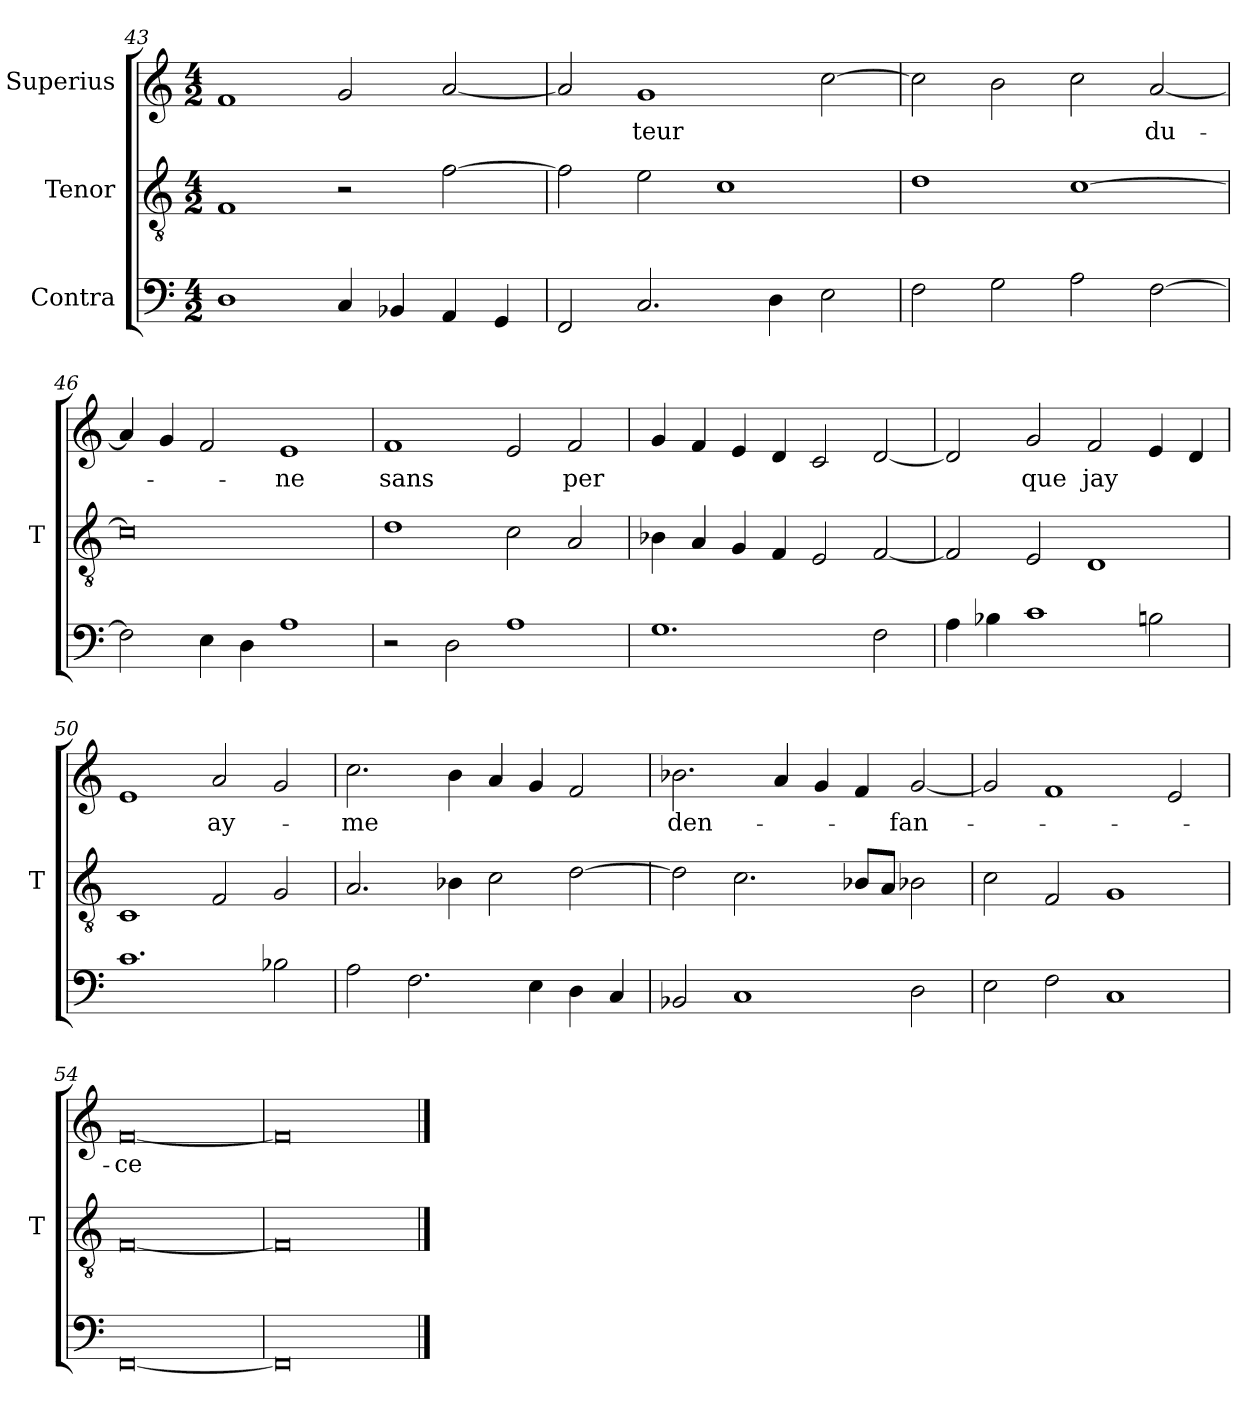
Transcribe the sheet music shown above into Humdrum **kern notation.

**kern	**kern	**kern	**text
*part3	*part2	*part1	*part1
*staff3	*staff2	*staff1	*staff1
*I"Contra	*I"Tenor	*I"Superius	*
*	*I'T	*	*
*clefF4	*clefGv2	*clefG2	*
*M4/2	*M4/2	*M4/2	*
=43	=43	=43	=43
1D	1F	1f	.
4C	2r	2g	.
4BB-X	.	.	.
4AA	[2f	[2a	.
4GG	.	.	.
=44	=44	=44	=44
2FF	2f]	2a]	.
2.C	2e	1g	-teur
.	1c	.	.
4D	.	.	.
2E	.	[2cc	.
=45	=45	=45	=45
2F	1d	2cc]	.
2G	.	2b	.
2A	[1c	2cc	.
[2F	.	[2a	du-
=46	=46	=46	=46
2F]	0c]	4a]	.
.	.	4g	.
4E	.	2f	.
4D	.	.	.
1A	.	1e	-ne
=47	=47	=47	=47
2r	1d	1f	-sans
2D	.	.	.
1A	2c	2e	.
.	2A	2f	-per
=48	=48	=48	=48
1.G	4B-X	4g	.
.	4A	4f	.
.	4G	4e	.
.	4F	4d	.
.	2E	2c	.
2F	[2F	[2d	.
=49	=49	=49	=49
4A	2F]	2d]	.
4B-X	.	.	.
1c	2E	2g	-que
.	1D	2f	-jay
2B	.	4e	.
.	.	4d	.
=50	=50	=50	=50
1.c	1C	1e	.
.	2F	2a	ay-
2B-X	2G	2g	.
=51	=51	=51	=51
2A	2.A	2.cc	-me
2.F	.	.	.
.	4B-X	4b	.
.	2c	4a	.
4E	.	4g	.
4D	[2d	2f	.
4C	.	.	.
=52	=52	=52	=52
2BB-X	2d]	2.b-X	den-
1C	2.c	.	.
.	.	4a	.
.	.	4g	.
.	8B-X/L	4f	.
.	8A/J	.	.
2D	2B-X	[2g	-fan-
=53	=53	=53	=53
2E	2c	2g]	.
2F	2F	1f	.
1C	1G	.	.
.	.	2e	.
=54	=54	=54	=54
[0FF	[0F	[0f	-ce
=55	=55	=55	=55
0FF]	0F]	0f]	.
==	==	==	==
*-	*-	*-	*-
